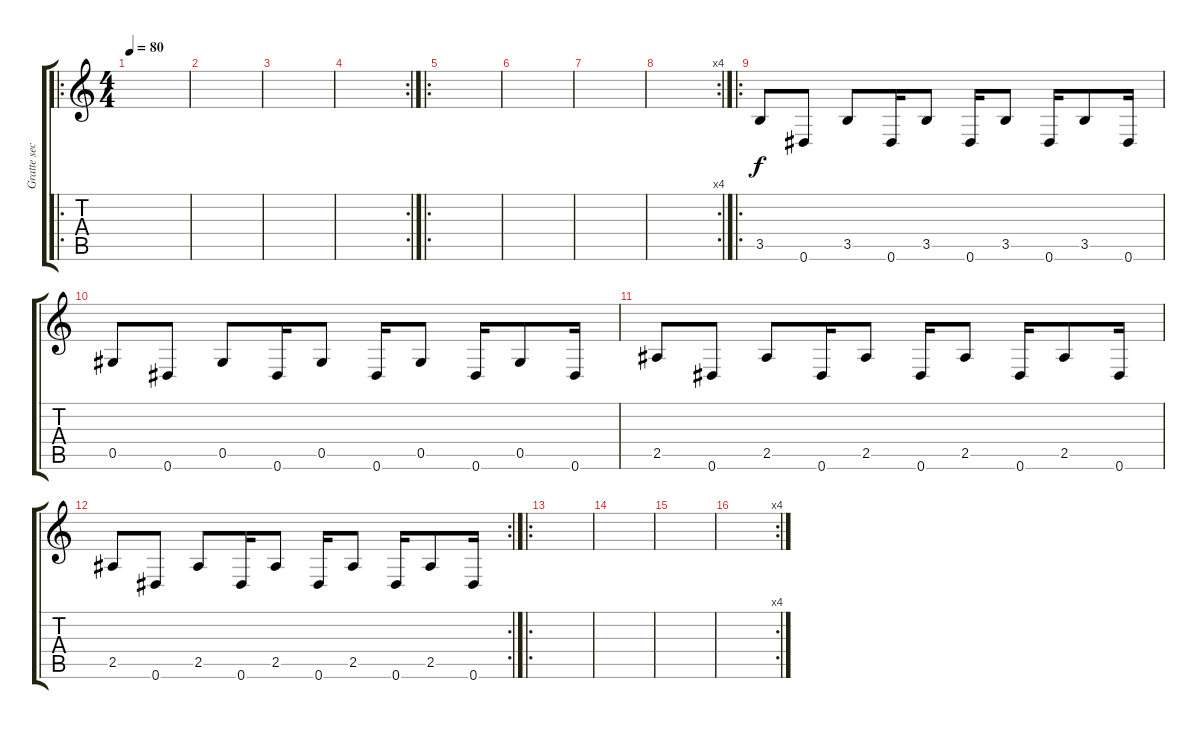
\track ("Gratte seche (madguy)" "Gratte sec") {instrument acousticguitarnylon}
\staff {score tabs}
\tuning (Eb4 Bb3 Gb3 Db3 Ab2 Eb2) {hide}
\ro
\ts (4 4)
\tempo 80
\clef g2
\ks c
|
|
|
\rc 2
|
\ro
|
|
|
\rc 4
|
\ro
3.5.8 0.6.8 3.5.8 0.6.16 3.5.8 0.6.16 3.5.8 0.6.16 3.5.8 0.6.16 |
0.5.8 0.6.8 0.5.8 0.6.16 0.5.8 0.6.16 0.5.8 0.6.16 0.5.8 0.6.16 |
2.5.8 0.6.8 2.5.8 0.6.16 2.5.8 0.6.16 2.5.8 0.6.16 2.5.8 0.6.16 |
\rc 2
2.5.8 0.6.8 2.5.8 0.6.16 2.5.8 0.6.16 2.5.8 0.6.16 2.5.8 0.6.16 |
\ro
|
|
|
\rc 4
